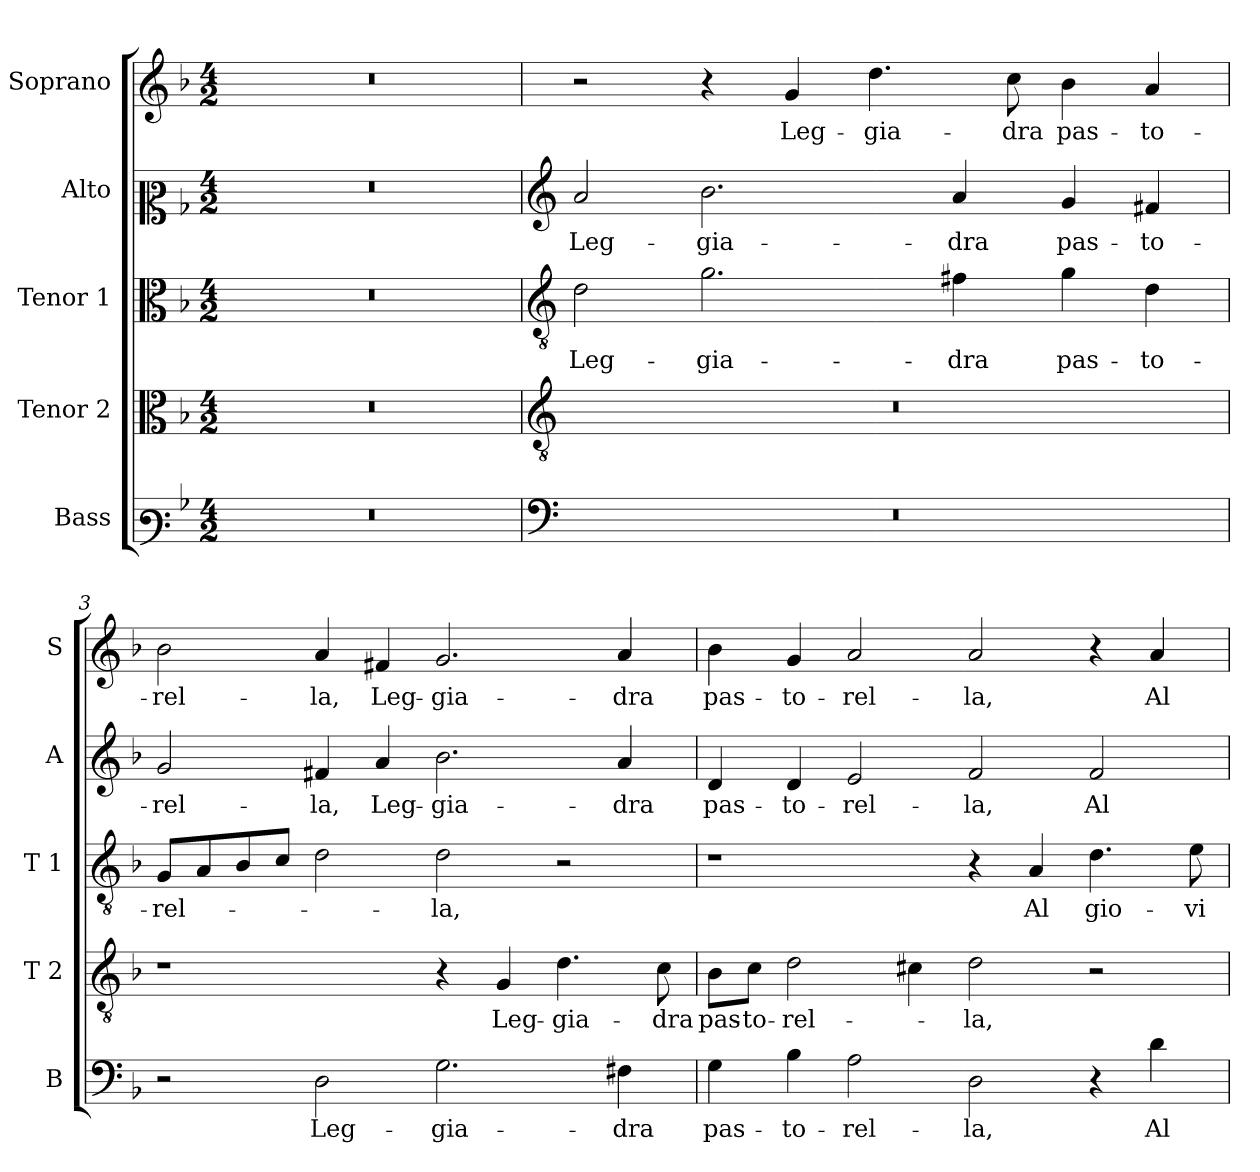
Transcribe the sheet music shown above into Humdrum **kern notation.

**kern	**text	**kern	**text	**kern	**text	**kern	**text	**kern	**text
*part5	*part5	*part4	*part4	*part3	*part3	*part2	*part2	*part1	*part1
*staff5	*staff5	*staff4	*staff4	*staff3	*staff3	*staff2	*staff2	*staff1	*staff1
*I"Bass	*	*I"Tenor 2	*	*I"Tenor 1	*	*I"Alto	*	*I"Soprano	*
*I'B	*	*I'T 2	*	*I'T 1	*	*I'A	*	*I'S	*
*clefF3	*	*clefC3	*	*clefC3	*	*clefC2	*	*clefG2	*
*k[b-]	*	*k[b-]	*	*k[b-]	*	*k[b-]	*	*k[b-]	*
*F:	*	*F:	*	*F:	*	*F:	*	*F:	*
*M4/2	*	*M4/2	*	*M4/2	*	*M4/2	*	*M4/2	*
=1	=1	=1	=1	=1	=1	=1	=1	=1	=1
0r	.	0r	.	0r	.	0r	.	0r	.
=2	=2	=2	=2	=2	=2	=2	=2	=2	=2
*clefF4	*	*clefGv2	*	*clefGv2	*	*clefG2	*	*	*
!	!	!	!	!	!LO:LY:b	!	!	!	!
!	!	!	!	!	!	!	!LO:LY:b	!	!
0r	.	0r	.	2d\	Leg-	2a/	Leg-	2r	.
!	!	!	!	!	!LO:LY:b	!	!	!	!
!	!	!	!	!	!	!	!LO:LY:b	!	!
.	.	.	.	2.g\	-gia-	2.b-\	-gia-	4r	.
!	!	!	!	!	!	!	!	!	!LO:LY:b
.	.	.	.	.	.	.	.	4g/	Leg-
!	!	!	!	!	!	!	!	!	!LO:LY:b
.	.	.	.	.	.	.	.	4.dd\	-gia-
!	!	!	!	!	!LO:LY:b	!	!	!	!
!	!	!	!	!	!	!	!LO:LY:b	!	!
.	.	.	.	4f#X\	-dra	4a/	-dra	.	.
!	!	!	!	!	!	!	!	!	!LO:LY:b
.	.	.	.	.	.	.	.	8cc\	-dra
!	!	!	!	!	!LO:LY:b	!	!	!	!
!	!	!	!	!	!	!	!LO:LY:b	!	!
!	!	!	!	!	!	!	!	!	!LO:LY:b
.	.	.	.	4g\	pas-	4g/	pas-	4b-\	pas-
!	!	!	!	!	!LO:LY:b	!	!	!	!
!	!	!	!	!	!	!	!LO:LY:b	!	!
!	!	!	!	!	!	!	!	!	!LO:LY:b
.	.	.	.	4d\	-to-	4f#X/	-to-	4a/	-to-
=3	=3	=3	=3	=3	=3	=3	=3	=3	=3
!	!	!	!	!	!LO:LY:b	!	!	!	!
!	!	!	!	!	!	!	!LO:LY:b	!	!
!	!	!	!	!	!	!	!	!	!LO:LY:b
2r	.	1r	.	8G/L	-rel-	2g/	-rel-	2b-\	-rel-
.	.	.	.	8A/	.	.	.	.	.
.	.	.	.	8B-/	.	.	.	.	.
.	.	.	.	8c/J	.	.	.	.	.
!	!LO:LY:b	!	!	!	!	!	!	!	!
!	!	!	!	!	!	!	!LO:LY:b	!	!
!	!	!	!	!	!	!	!	!	!LO:LY:b
2D\	Leg-	.	.	2d\	.	4f#X/	-la,	4a/	-la,
!	!	!	!	!	!	!	!LO:LY:b	!	!
!	!	!	!	!	!	!	!	!	!LO:LY:b
.	.	.	.	.	.	4a/	Leg-	4f#X/	Leg-
!	!LO:LY:b	!	!	!	!	!	!	!	!
!	!	!	!	!	!LO:LY:b	!	!	!	!
!	!	!	!	!	!	!	!LO:LY:b	!	!
!	!	!	!	!	!	!	!	!	!LO:LY:b
2.G\	-gia-	4r	.	2d\	-la,	2.b-\	-gia-	2.g/	-gia-
!	!	!	!LO:LY:b	!	!	!	!	!	!
.	.	4G/	Leg-	.	.	.	.	.	.
!	!	!	!LO:LY:b	!	!	!	!	!	!
.	.	4.d\	-gia-	2r	.	.	.	.	.
!	!LO:LY:b	!	!	!	!	!	!	!	!
!	!	!	!	!	!	!	!LO:LY:b	!	!
!	!	!	!	!	!	!	!	!	!LO:LY:b
4F#X\	-dra	.	.	.	.	4a/	-dra	4a/	-dra
!	!	!	!LO:LY:b	!	!	!	!	!	!
.	.	8c\	-dra	.	.	.	.	.	.
!!LO:LB:g=z
=4	=4	=4	=4	=4	=4	=4	=4	=4	=4
!	!LO:LY:b	!	!	!	!	!	!	!	!
!	!	!	!LO:LY:b	!	!	!	!	!	!
!	!	!	!	!	!	!	!LO:LY:b	!	!
!	!	!	!	!	!	!	!	!	!LO:LY:b
4G\	pas-	8B-\L	pas-	1r	.	4d/	pas-	4b-\	pas-
!	!	!	!LO:LY:b	!	!	!	!	!	!
.	.	8c\J	-to-	.	.	.	.	.	.
!	!LO:LY:b	!	!	!	!	!	!	!	!
!	!	!	!LO:LY:b	!	!	!	!	!	!
!	!	!	!	!	!	!	!LO:LY:b	!	!
!	!	!	!	!	!	!	!	!	!LO:LY:b
4B-\	-to-	2d\	-rel-	.	.	4d/	-to-	4g/	-to-
!	!LO:LY:b	!	!	!	!	!	!	!	!
!	!	!	!	!	!	!	!LO:LY:b	!	!
!	!	!	!	!	!	!	!	!	!LO:LY:b
2A\	-rel-	.	.	.	.	2e/	-rel-	2a/	-rel-
.	.	4c#X\	.	.	.	.	.	.	.
!	!LO:LY:b	!	!	!	!	!	!	!	!
!	!	!	!LO:LY:b	!	!	!	!	!	!
!	!	!	!	!	!	!	!LO:LY:b	!	!
!	!	!	!	!	!	!	!	!	!LO:LY:b
2D\	-la,	2d\	-la,	4r	.	2f/	-la,	2a/	-la,
!	!	!	!	!	!LO:LY:b	!	!	!	!
.	.	.	.	4A/	Al	.	.	.	.
!	!	!	!	!	!LO:LY:b	!	!	!	!
!	!	!	!	!	!	!	!LO:LY:b	!	!
4r	.	2r	.	4.d\	gio-	2f/	Al	4r	.
!	!LO:LY:b	!	!	!	!	!	!	!	!
!	!	!	!	!	!	!	!	!	!LO:LY:b
4d\	Al	.	.	.	.	.	.	4a/	Al
!	!	!	!	!	!LO:LY:b	!	!	!	!
.	.	.	.	8e\	-vi-	.	.	.	.
=	=	=	=	=	=	=	=	=	=
*-	*-	*-	*-	*-	*-	*-	*-	*-	*-
